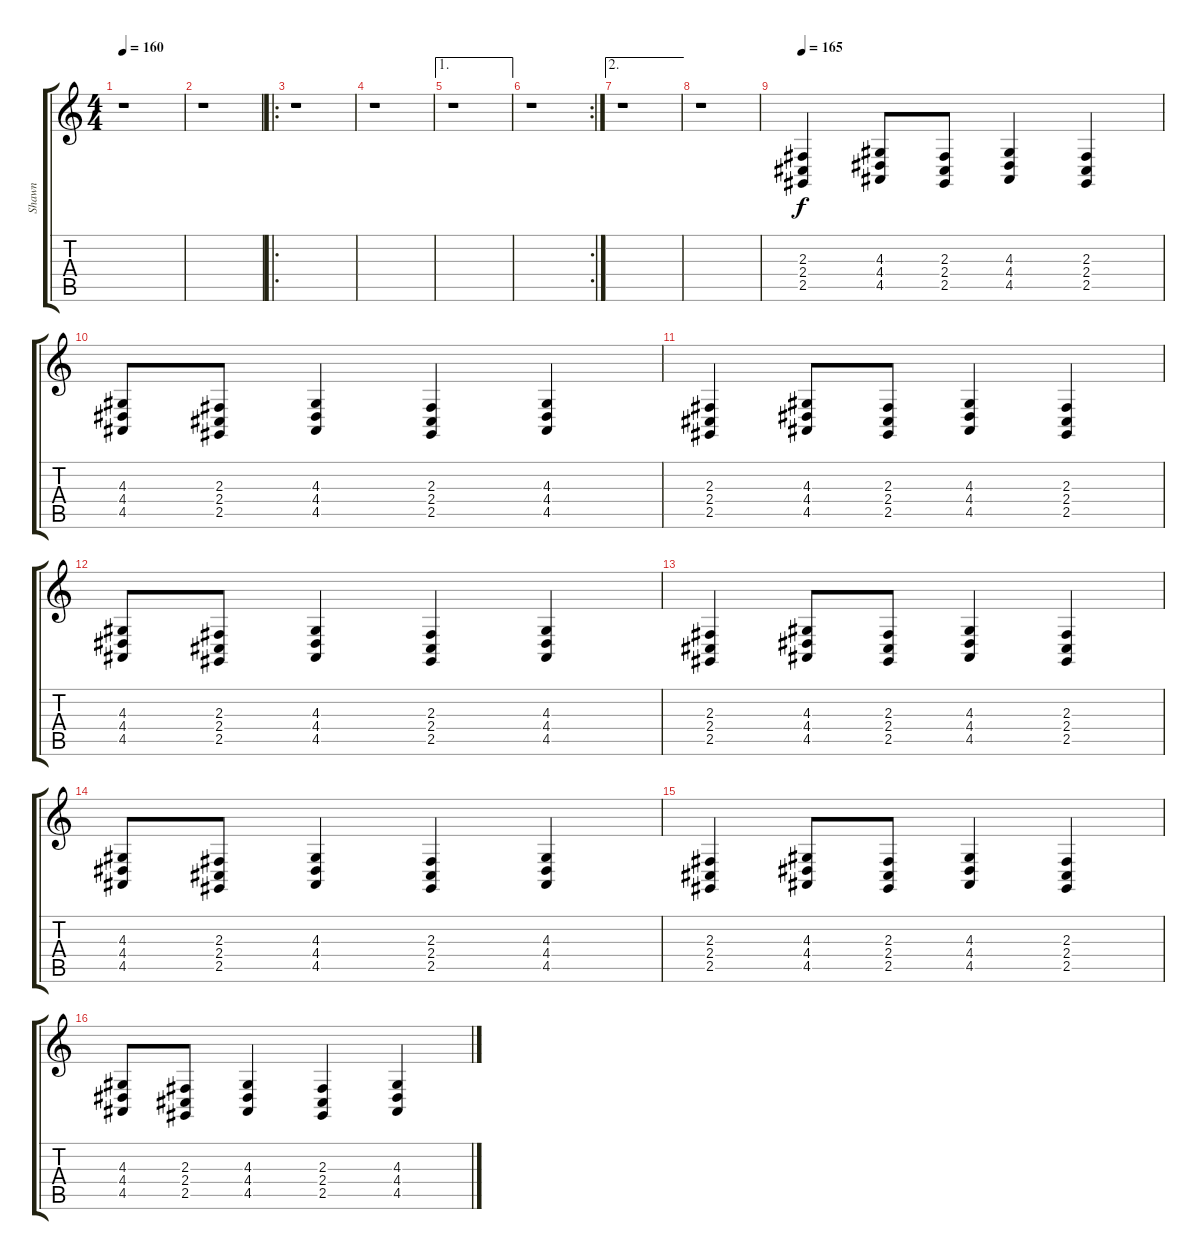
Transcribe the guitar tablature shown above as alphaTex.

\track ("Shawn" "Shawn") {instrument melodictom}
\staff {score tabs}
\tuning (Db4 Ab3 E3 B2 Gb2 B1) {hide}
\ts (4 4)
\tempo 160
\clef g2
\ks c
r.1{dy f} |
r.1 |
\ro
r.1 |
r.1 |
\ae 1
r.1 |
\rc 2
r.1 |
\ae 2
r.1 |
r.1 |
\tempo 165
(2.3 2.4 2.5).4 (4.3 4.4 4.5).8 (2.3 2.4 2.5).8 (4.3 4.4 4.5).4 (2.3 2.4 2.5).4 |
(4.3 4.4 4.5).8 (2.3 2.4 2.5).8 (4.3 4.4 4.5).4 (2.3 2.4 2.5).4 (4.3 4.4 4.5).4 |
(2.3 2.4 2.5).4 (4.3 4.4 4.5).8 (2.3 2.4 2.5).8 (4.3 4.4 4.5).4 (2.3 2.4 2.5).4 |
(4.3 4.4 4.5).8 (2.3 2.4 2.5).8 (4.3 4.4 4.5).4 (2.3 2.4 2.5).4 (4.3 4.4 4.5).4 |
(2.3 2.4 2.5).4 (4.3 4.4 4.5).8 (2.3 2.4 2.5).8 (4.3 4.4 4.5).4 (2.3 2.4 2.5).4 |
(4.3 4.4 4.5).8 (2.3 2.4 2.5).8 (4.3 4.4 4.5).4 (2.3 2.4 2.5).4 (4.3 4.4 4.5).4 |
(2.3 2.4 2.5).4 (4.3 4.4 4.5).8 (2.3 2.4 2.5).8 (4.3 4.4 4.5).4 (2.3 2.4 2.5).4 |
(4.3 4.4 4.5).8 (2.3 2.4 2.5).8 (4.3 4.4 4.5).4 (2.3 2.4 2.5).4 (4.3 4.4 4.5).4
